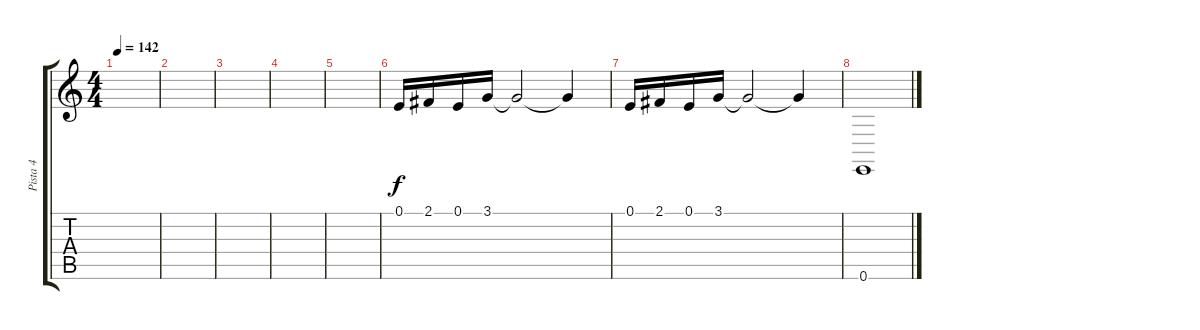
\track ("Pista 4" "Pista 4") {instrument steeldrums}
\staff {score tabs}
\tuning (E4 B3 G3 D3 A2 E2) {hide}
\ts (4 4)
\tempo 142
\clef g2
\ks c
|
|
|
|
|
0.1.16 2.1.16 0.1.16 3.1.16 3.1{t}.2 3.1{t}.4 |
0.1.16 2.1.16 0.1.16 3.1.16 3.1{t}.2 3.1{t}.4 |
0.6.1
